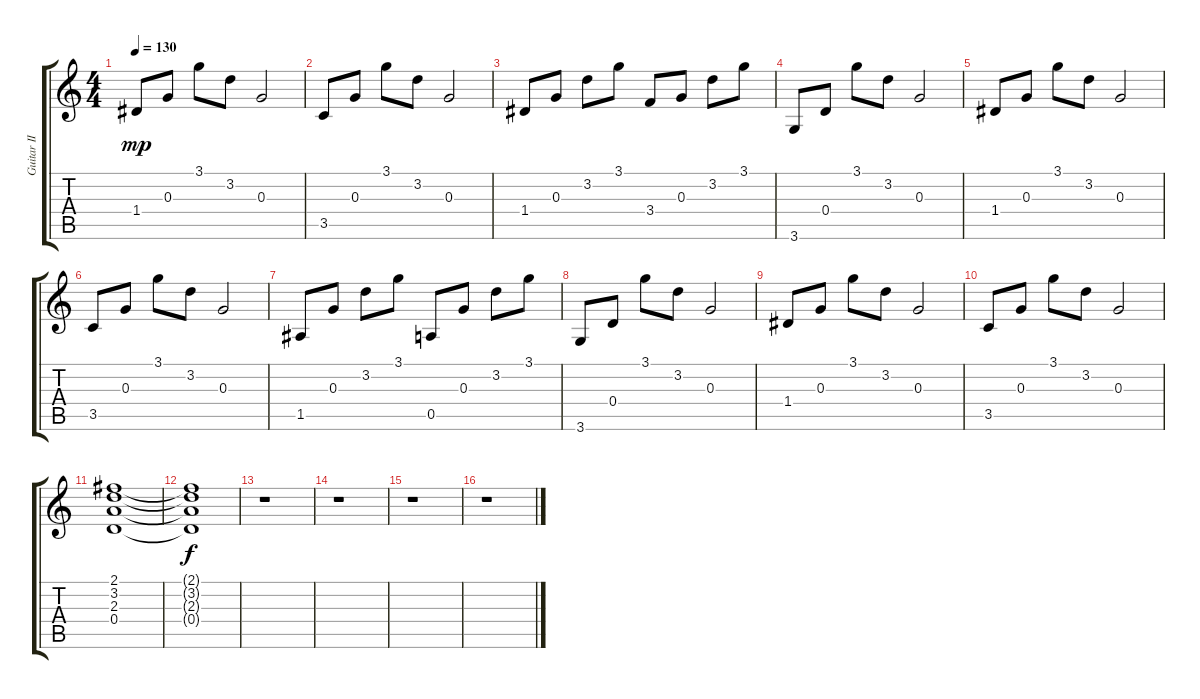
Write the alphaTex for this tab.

\track ("Guitar II" "Guitar II") {instrument electricguitarclean}
\staff {score tabs}
\tuning (E4 B3 G3 D3 A2 E2) {hide}
\ts (4 4)
\tempo 130
\clef g2
\ks c
1.4.8{dy mp} 0.3.8 3.1.8 3.2.8 0.3.2 |
3.5.8 0.3.8 3.1.8 3.2.8 0.3.2 |
1.4.8 0.3.8 3.2.8 3.1.8 3.4.8 0.3.8 3.2.8 3.1.8 |
3.6.8 0.4.8 3.1.8 3.2.8 0.3.2 |
1.4.8 0.3.8 3.1.8 3.2.8 0.3.2 |
3.5.8 0.3.8 3.1.8 3.2.8 0.3.2 |
1.5.8 0.3.8 3.2.8 3.1.8 0.5.8 0.3.8 3.2.8 3.1.8 |
3.6.8 0.4.8 3.1.8 3.2.8 0.3.2 |
1.4.8 0.3.8 3.1.8 3.2.8 0.3.2 |
3.5.8 0.3.8 3.1.8 3.2.8 0.3.2 |
(2.1 3.2 2.3 0.4).1 |
(2.1{t} 3.2{t} 2.3{t} 0.4{t}).1{dy f} |
r.1 |
r.1 |
r.1 |
r.1
